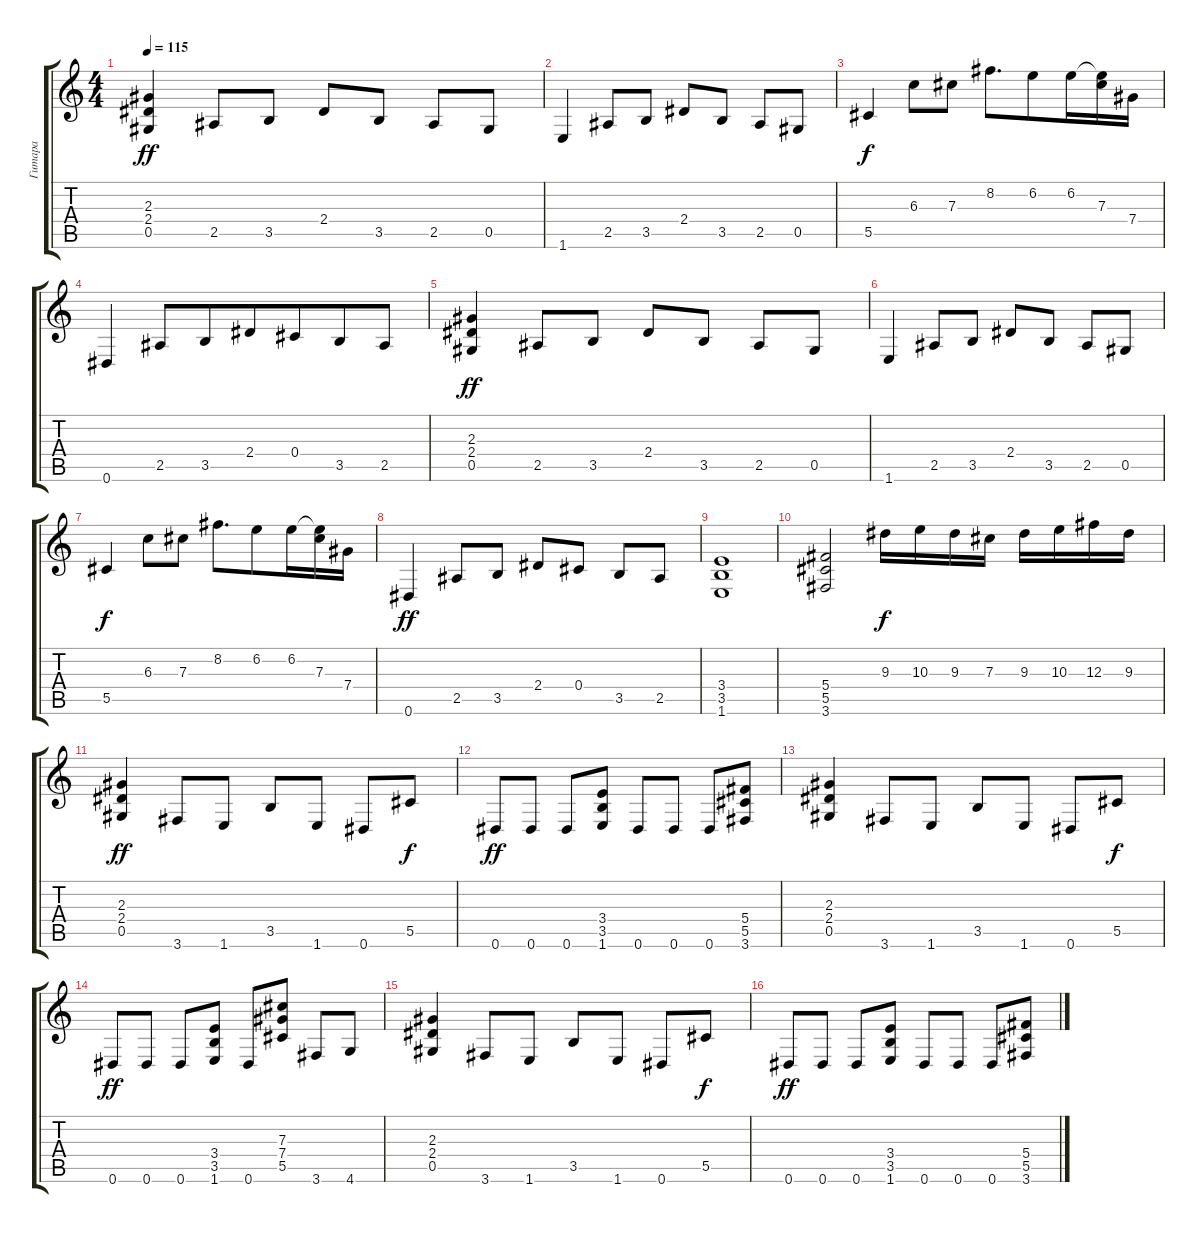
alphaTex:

\track ("Гитара" "Гитара") {instrument distortionguitar}
\staff {score tabs}
\tuning (Eb4 Bb3 Gb3 Db3 Ab2 Eb2) {hide}
\ts (4 4)
\tempo 115
\clef g2
\ks c
(2.3 2.4 0.5).4{dy ff} 2.5.8 3.5.8 2.4.8 3.5.8 2.5.8 0.5.8 |
1.6.4 2.5.8 3.5.8 2.4.8 3.5.8 2.5.8 0.5.8 |
5.5.4{dy f} 6.3.8{beam merge} 7.3.8 8.2.8{d} 6.2.8{beam merge} 6.2.16 (6.2{t} 7.3).16 7.4.16 |
0.6.4{beam merge} 2.5.8{beam merge} 3.5.8{beam merge} 2.4.8{beam merge} 0.4.8{beam merge} 3.5.8 2.5.8 |
(2.3 2.4 0.5).4{dy ff} 2.5.8 3.5.8 2.4.8 3.5.8 2.5.8 0.5.8 |
1.6.4 2.5.8 3.5.8 2.4.8 3.5.8 2.5.8 0.5.8 |
5.5.4{dy f} 6.3.8{beam merge} 7.3.8 8.2.8{d} 6.2.8{beam merge} 6.2.16 (6.2{t} 7.3).16 7.4.16 |
0.6.4{dy ff} 2.5.8 3.5.8 2.4.8 0.4.8 3.5.8 2.5.8 |
(3.4 3.5 1.6).1 |
(5.4 5.5 3.6).2 9.3.16{dy f} 10.3.16 9.3.16 7.3.16 9.3.16 10.3.16 12.3.16 9.3.16 |
(2.3 2.4 0.5).4{dy ff} 3.6.8 1.6.8 3.5.8 1.6.8 0.6.8 5.5.8{dy f} |
0.6.8{dy ff} 0.6.8 0.6.8 (3.4 3.5 1.6).8 0.6.8 0.6.8 0.6.8 (5.4 5.5 3.6).8 |
(2.3 2.4 0.5).4 3.6.8 1.6.8 3.5.8 1.6.8 0.6.8 5.5.8{dy f} |
0.6.8{dy ff} 0.6.8 0.6.8 (3.4 3.5 1.6).8 0.6.8 (7.3 7.4 5.5).8 3.6.8 4.6.8 |
(2.3 2.4 0.5).4 3.6.8 1.6.8 3.5.8 1.6.8 0.6.8 5.5.8{dy f} |
0.6.8{dy ff} 0.6.8 0.6.8 (3.4 3.5 1.6).8 0.6.8 0.6.8 0.6.8 (5.4 5.5 3.6).8
